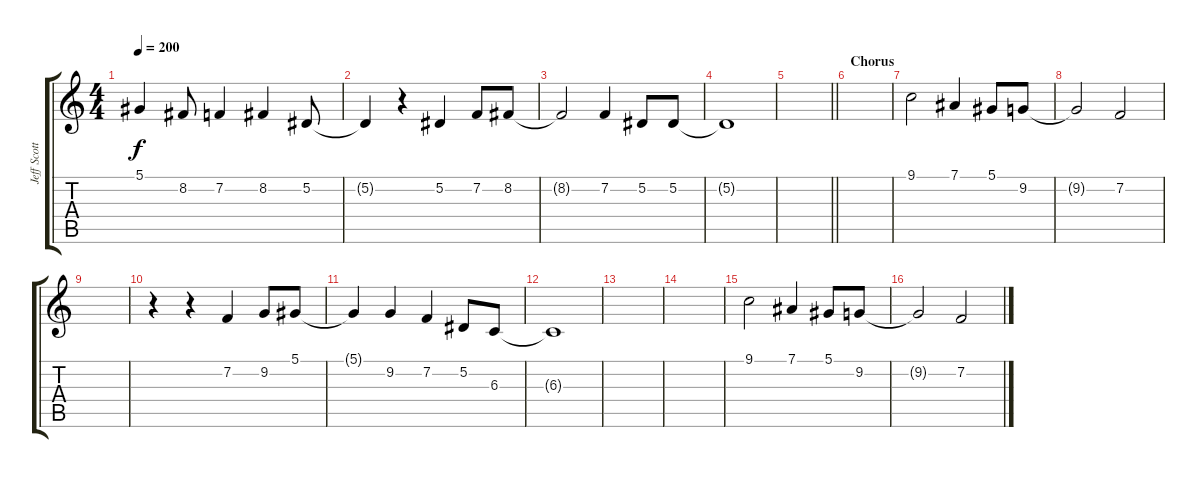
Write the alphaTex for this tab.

\track ("Jeff Scott Soto" "Jeff Scott") {instrument lead2sawtooth}
\staff {score tabs}
\tuning (Eb4 Bb3 Gb3 Db3 Ab2 Eb2) {hide}
\ts (4 4)
\tempo 200
\clef g2
\ks c
5.1{t}.4{dy f} 8.2.8 7.2.4 8.2.4 5.2.8 |
5.2{t}.4 r.4 5.2.4 7.2.8 8.2.8 |
8.2{t}.2 7.2.4 5.2.8 5.2.8 |
5.2{t}.1 |
\barLineRight lightlight
|
\section ("" "Chorus")
|
9.1.2 7.1.4 5.1.8 9.2.8 |
9.2{t}.2 7.2.2 |
|
r.4 r.4 7.2.4 9.2.8 5.1.8 |
5.1{t}.4 9.2.4 7.2.4 5.2.8 6.3.8 |
6.3{t}.1 |
|
|
9.1.2 7.1.4 5.1.8 9.2.8 |
9.2{t}.2 7.2.2
